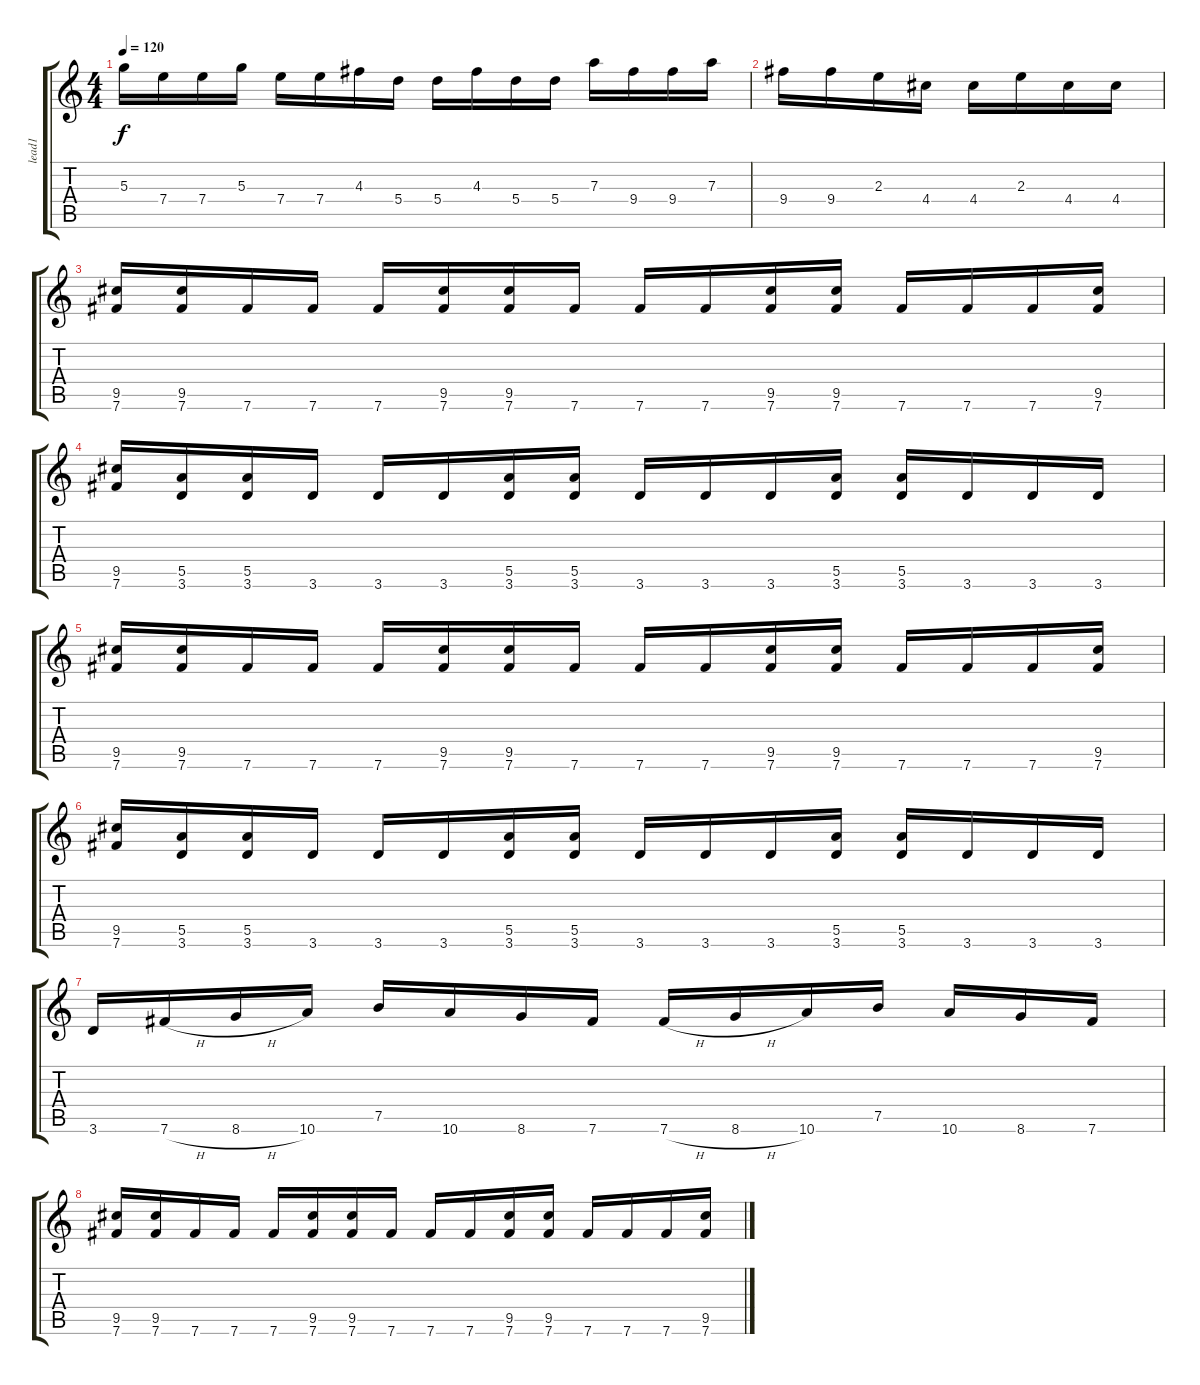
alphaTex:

\track ("lead1" "lead1") {instrument distortionguitar}
\staff {score tabs}
\tuning (B4 Gb4 D4 A3 E3 B2) {hide}
\ts (4 4)
\tempo 120
\clef g2
\ks c
5.3.16{dy f} 7.4.16 7.4.16 5.3.16 7.4.16 7.4.16 4.3.16 5.4.16 5.4.16 4.3.16 5.4.16 5.4.16 7.3.16 9.4.16 9.4.16 7.3.16 |
9.4.16 9.4.16 2.3.16 4.4.16 4.4.16 2.3.16 4.4.16 4.4.16 |
(9.5 7.6).16 (9.5 7.6).16 7.6.16 7.6.16 7.6.16 (9.5 7.6).16 (9.5 7.6).16 7.6.16 7.6.16 7.6.16 (9.5 7.6).16 (9.5 7.6).16 7.6.16 7.6.16 7.6.16 (9.5 7.6).16 |
(9.5 7.6).16 (5.5 3.6).16 (5.5 3.6).16 3.6.16 3.6.16 3.6.16 (5.5 3.6).16 (5.5 3.6).16 3.6.16 3.6.16 3.6.16 (5.5 3.6).16 (5.5 3.6).16 3.6.16 3.6.16 3.6.16 |
(9.5 7.6).16 (9.5 7.6).16 7.6.16 7.6.16 7.6.16 (9.5 7.6).16 (9.5 7.6).16 7.6.16 7.6.16 7.6.16 (9.5 7.6).16 (9.5 7.6).16 7.6.16 7.6.16 7.6.16 (9.5 7.6).16 |
(9.5 7.6).16 (5.5 3.6).16 (5.5 3.6).16 3.6.16 3.6.16 3.6.16 (5.5 3.6).16 (5.5 3.6).16 3.6.16 3.6.16 3.6.16 (5.5 3.6).16 (5.5 3.6).16 3.6.16 3.6.16 3.6.16 |
3.6.16 7.6{h}.16 8.6{h}.16 10.6.16 7.5.16 10.6.16 8.6.16 7.6.16 7.6{h}.16 8.6{h}.16 10.6.16 7.5.16 10.6.16 8.6.16 7.6.16 |
(9.5 7.6).16 (9.5 7.6).16 7.6.16 7.6.16 7.6.16 (9.5 7.6).16 (9.5 7.6).16 7.6.16 7.6.16 7.6.16 (9.5 7.6).16 (9.5 7.6).16 7.6.16 7.6.16 7.6.16 (9.5 7.6).16
